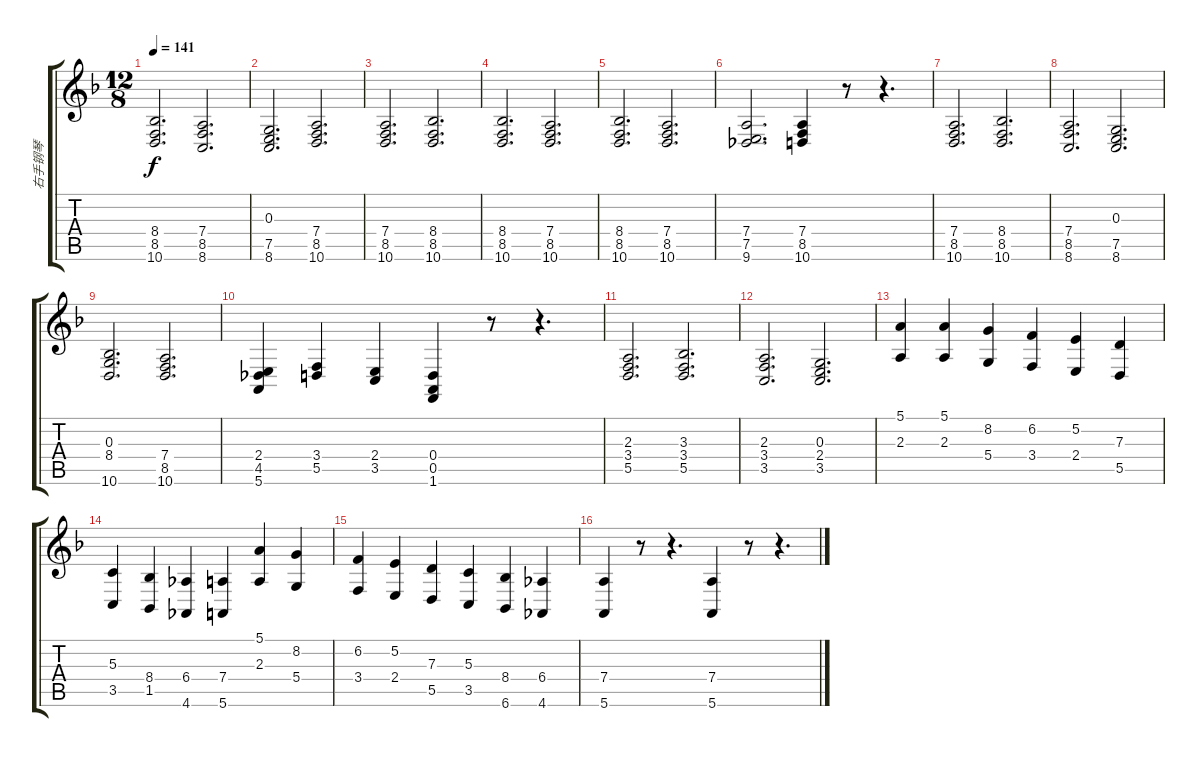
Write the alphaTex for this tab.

\track ("右手钢琴" "右手钢琴") {instrument acousticgrandpiano}
\staff {score tabs}
\tuning (E4 B3 G3 D3 A2 E2) {hide}
\ts (12 8)
\tempo 141
\clef g2
\ks f
(8.4 8.5 10.6).2{d dy f} (7.4 8.5 8.6).2{d} |
(0.3 7.5 8.6).2{d} (7.4 8.5 10.6).2{d} |
(7.4 8.5 10.6).2{d} (8.4 8.5 10.6).2{d} |
(8.4 8.5 10.6).2{d} (7.4 8.5 10.6).2{d} |
(8.4 8.5 10.6).2{d} (7.4 8.5 10.6).2{d} |
(7.4 7.5 9.6).2{d} (7.4 8.5 10.6).4 r.8 r.4{d} |
(7.4 8.5 10.6).2{d} (8.4 8.5 10.6).2{d} |
(7.4 8.5 8.6).2{d} (0.3 7.5 8.6).2{d} |
(0.3 8.4 10.6).2{d} (7.4 8.5 10.6).2{d} |
(2.4 4.5 5.6).4 (3.4 5.5).4 (2.4 3.5).4 (0.4 0.5 1.6).4 r.8 r.4{d} |
(2.3 3.4 5.5).2{d} (3.3 3.4 5.5).2{d} |
(2.3 3.4 3.5).2{d} (0.3 2.4 3.5).2{d} |
(5.1 2.3).4 (5.1 2.3).4 (8.2 5.4).4 (6.2 3.4).4 (5.2 2.4).4 (7.3 5.5).4 |
(5.3 3.5).4 (8.4 1.5).4 (6.4 4.6).4 (7.4 5.6).4 (5.1 2.3).4 (8.2 5.4).4 |
(6.2 3.4).4 (5.2 2.4).4 (7.3 5.5).4 (5.3 3.5).4 (8.4 6.6).4 (6.4 4.6).4 |
(7.4 5.6).4 r.8 r.4{d} (7.4 5.6).4 r.8 r.4{d}
